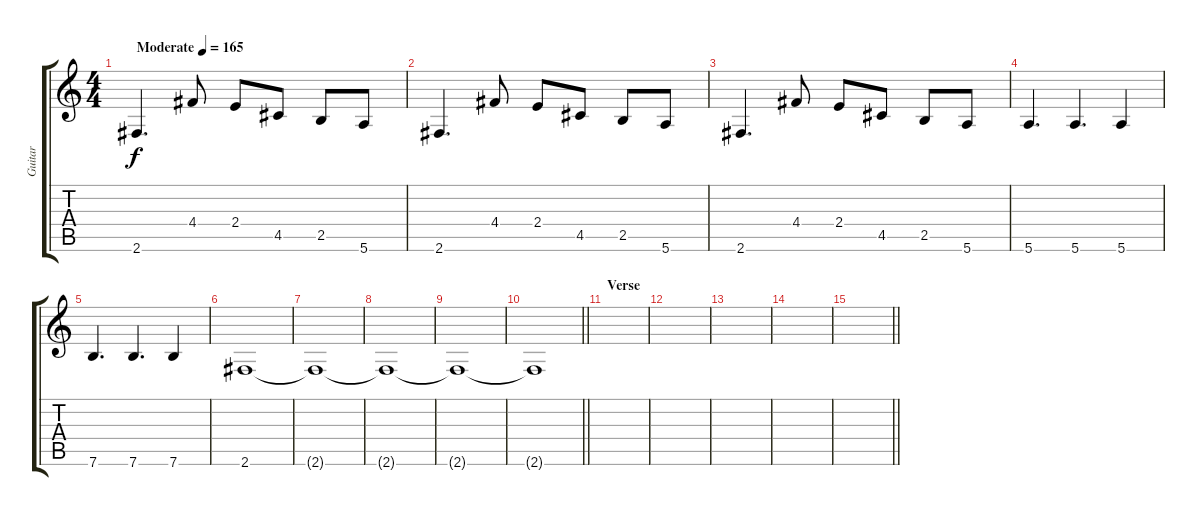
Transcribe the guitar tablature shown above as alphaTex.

\track ("Guitar" "Guitar") {instrument overdrivenguitar}
\staff {score tabs}
\tuning (E4 B3 G3 D3 A2 E2) {hide}
\ts (4 4)
\tempo (165 "Moderate")
\clef g2
\ks c
2.6.4{d dy f instrument overdrivenguitar} 4.4.8 2.4.8 4.5.8 2.5.8 5.6.8 |
2.6.4{d} 4.4.8 2.4.8 4.5.8 2.5.8 5.6.8 |
2.6.4{d} 4.4.8 2.4.8 4.5.8 2.5.8 5.6.8 |
5.6.4{d} 5.6.4{d} 5.6.4 |
7.6.4{d} 7.6.4{d} 7.6.4 |
2.6.1 |
2.6{t}.1 |
2.6{t}.1 |
2.6{t}.1 |
\barLineRight lightlight
2.6{t}.1 |
\section ("" "Verse")
|
|
|
|
\barLineRight lightlight
